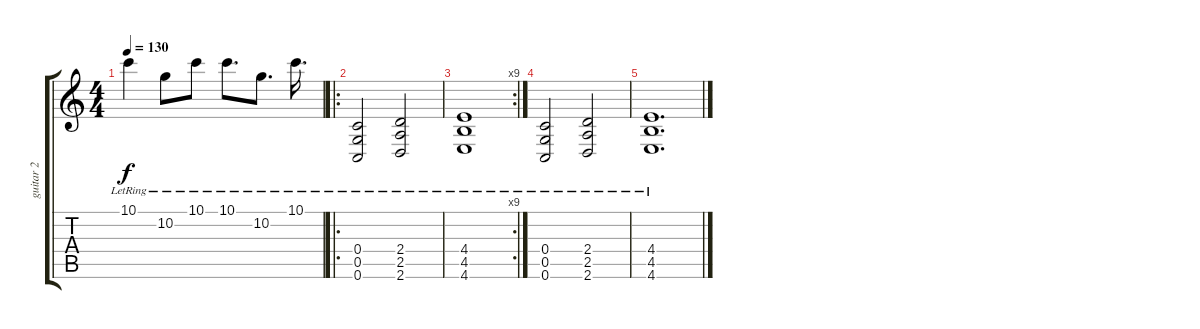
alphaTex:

\track ("guitar 2" "guitar 2") {instrument overdrivenguitar}
\staff {score tabs}
\tuning (D4 A3 F3 C3 G2 C2) {hide}
\ts (4 4)
\tempo 130
\clef g2
\ks c
10.1{lr}.4{dy f} 10.2{lr}.8 10.1{lr}.8 10.1{lr}.8{d} 10.2{lr}.8{d} 10.1{lr}.16{d} |
\ro
(0.4{lr} 0.5{lr} 0.6{lr}).2 (2.4{lr} 2.5{lr} 2.6{lr}).2 |
\rc 9
(4.4{lr} 4.5{lr} 4.6{lr}).1 |
(0.4{lr} 0.5{lr} 0.6{lr}).2 (2.4{lr} 2.5{lr} 2.6{lr}).2 |
(4.4{lr} 4.5{lr} 4.6{lr}).1{d}
